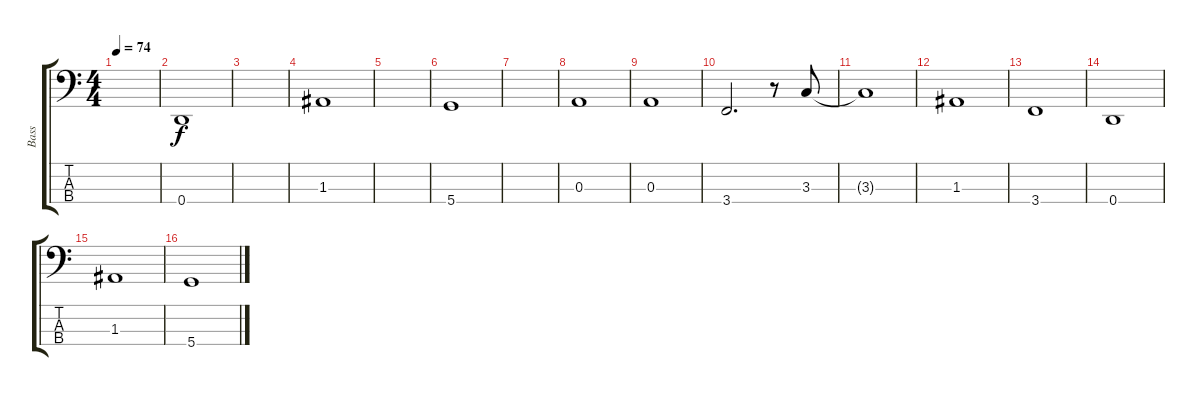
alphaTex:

\track ("Bass" "Bass") {instrument fretlessbass}
\staff {score tabs}
\tuning (G2 D2 A1 D1) {hide}
\ts (4 4)
\tempo 74
\clef f4
\ks c
|
0.4.1 |
|
1.3.1 |
|
5.4.1 |
|
0.3.1 |
0.3.1 |
3.4.2{d} r.8 3.3.8 |
3.3{t}.1 |
1.3.1 |
3.4.1 |
0.4.1 |
1.3.1 |
5.4.1
